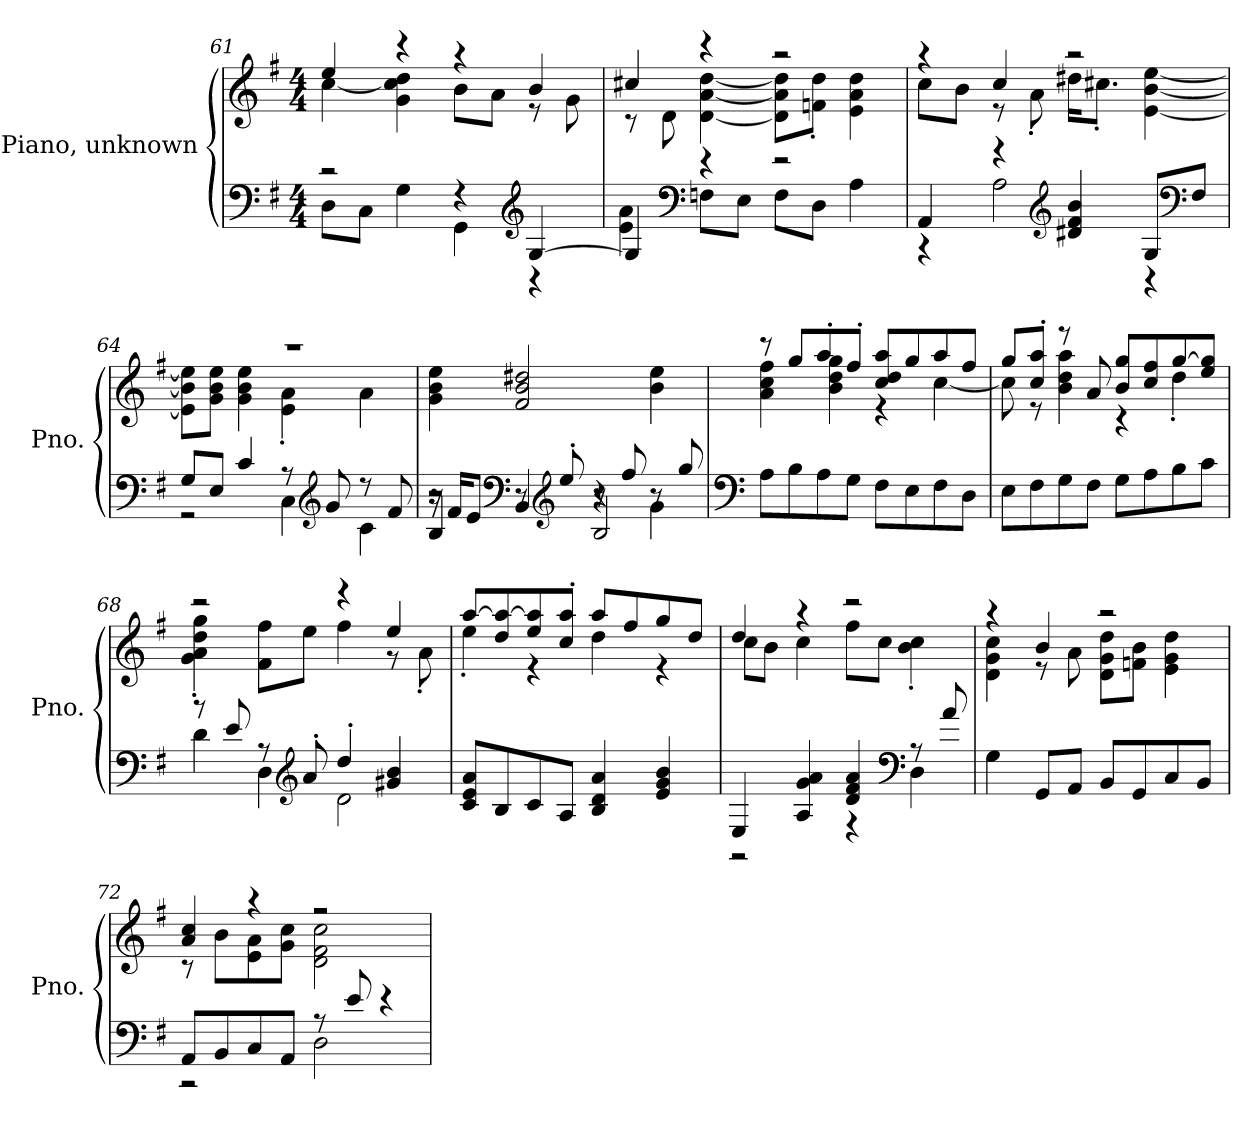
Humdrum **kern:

**kern	**kern
*part1	*part1
*staff2	*staff1
*I"Piano, unknown	*
*I'Pno.	*
*clefF4	*clefG2
*k[f#]	*k[f#]
*M4/4	*M4/4
=61	=61
*^	*^
2r	8D\L	4ee/	[4cc\
.	8C\J	.	.
.	4G\	4r	4g\ 4cc\] 4dd\
4r	4GG\	4r	8b\L
.	.	.	8a\J
*clefG2	*	*	*
[4G/	4r	4b/	8r
.	.	.	8g\
!!LO:LB:g=z	!!
=62	=62	=62	=62
4G/]	4e\ 4a\	4cc#X/	8r
.	.	.	8d\
*clefF4	*	*	*
4r	8Fn\L	4r	[4d\ [4a\ [4dd\
.	8E\J	.	.
2r	8F\L	2r	8d\] 8a\] 8dd\]L
.	8D\J	.	8fn\' 8dd\'J
.	4A\	.	4e\ 4a\ 4dd\
=63	=63	=63	=63
4AA/	4r	4r	8cc\L
.	.	.	8b\J
4r	2A\	4cc/	8r
.	.	.	8a'\
*clefG2	*	*	*
4d#X/ 4f#/ 4b/	.	2r	16dd#X\KL
.	.	.	8.cc#X'\J
8G/L	4r	.	[4e\ [4b\ [4ee\
*clefF4	*	*	*
8F#/J	.	.	.
=64	=64	=64	=64
8G/L	2r	1r	8e\] 8b\] 8ee\]L
8E/J	.	.	8g\ 8b\ 8ee\J
4c/	.	.	4g\ 4b\ 4ee\
8r	4C\	.	4e\' 4a\'
*clefG2	*	*	*
8g/	.	.	.
8r	4c\	.	4a\
8f#/	.	.	.
*	*	*v	*v
!!LO:PB:g=z
=65	=65	=65
*	*^	*
16r	2r	4B/	4g\ 4b\ 4ee\
16f#/KL	.	.	.
8e/J	.	.	.
*clefF4	*	*	*
8r	.	4BB/	2f#/ 2b/ 2dd#X/
*clefG2	*	*	*
8ee'/	.	.	.
8r	4r	2B/	.
8ff#/	.	.	.
8r	4g\	.	4b\ 4ee\
8gg/	.	.	.
*v	*v	*v	*
=66	=66
*clefF4	*
*	*^
8A\L	8r	4a\ 4cc\ 4ff#\
8B\	8gg/L	.
8A\	8aa'/	4b\ 4dd\ 4gg\
8G\J	8ff#'/J	.
8F#\L	8cc/ 8dd/ 8aa/L	4r
8E\	8gg/	.
8F#\	8aa/	[4cc\
8D\J	8ff#/J	.
=67	=67	=67
8E\L	8gg/L	8cc\]
8F#\	8cc/' 8aa/'J	8r
8G\	8r	4b\ 4dd\ 4aa\
8F#\J	8a/	.
8G\L	8b/ 8gg/L	4r
8A\	8cc/ 8ff#/	.
8B\	[8gg/	4dd'\
8c\J	8ee/ 8gg/]J	.
!!LO:LB:g=z	!!
=68	=68	=68
*^	*	*
8r	4d\	2r	4g\' 4a\' 4dd\' 4gg\'
8e/	.	.	.
8r	4D\	.	8f#\ 8ff#\L
*clefG2	*	*	*
8a'/	.	.	8ee\J
4dd'/	2d\	4r	4ff#\
4g#X/ 4b/	.	4ee/	8r
.	.	.	8a'\
*v	*v	*	*
=69	=69	=69
8c/ 8e/ 8a/L	[8aa/L	4ee'\
8B/	8dd/ 8aa/_	.
8c/	8ee/ 8aa/]	4r
8A/J	8cc/' 8aa/'J	.
4B/ 4d/ 4a/	8aa/L	4dd\
.	8ff#/	.
4e/ 4g/ 4b/	8gg/	4r
.	8dd/J	.
=70	=70	=70
*^	*	*
4E/	2r	4dd/	8cc\L
.	.	.	8b\J
4A/ 4g/ 4a/	.	4r	4cc\
4d/ 4f#/ 4a/	4r	2r	8ff#\L
.	.	.	8cc\J
*clefF4	*	*	*
8r	4D\	.	4b\' 4cc\'
8a/	.	.	.
*v	*v	*	*
=71	=71	=71
4G\	4r	4d\ 4g\ 4cc\
8GG/L	4b/	8r
8AA/J	.	8a\
8BB/L	2r	8d\ 8g\ 8dd\L
8GG/	.	8fn\ 8b\J
8C/	.	4e\ 4g\ 4dd\
8BB/J	.	.
!!LO:LB:g=z	!!
=72	=72	=72
*^	*	*
8AA/L	2r	4a/ 4cc/	8r
8BB/	.	.	8b\L
8C/	.	4r	8e\ 8a\
8AA/J	.	.	8g\ 8cc\J
8r	2D\	2r	2d\ 2f#\ 2cc\
8e/	.	.	.
4r	.	.	.
*v	*v	*	*
*	*v	*v
=	=
*-	*-
